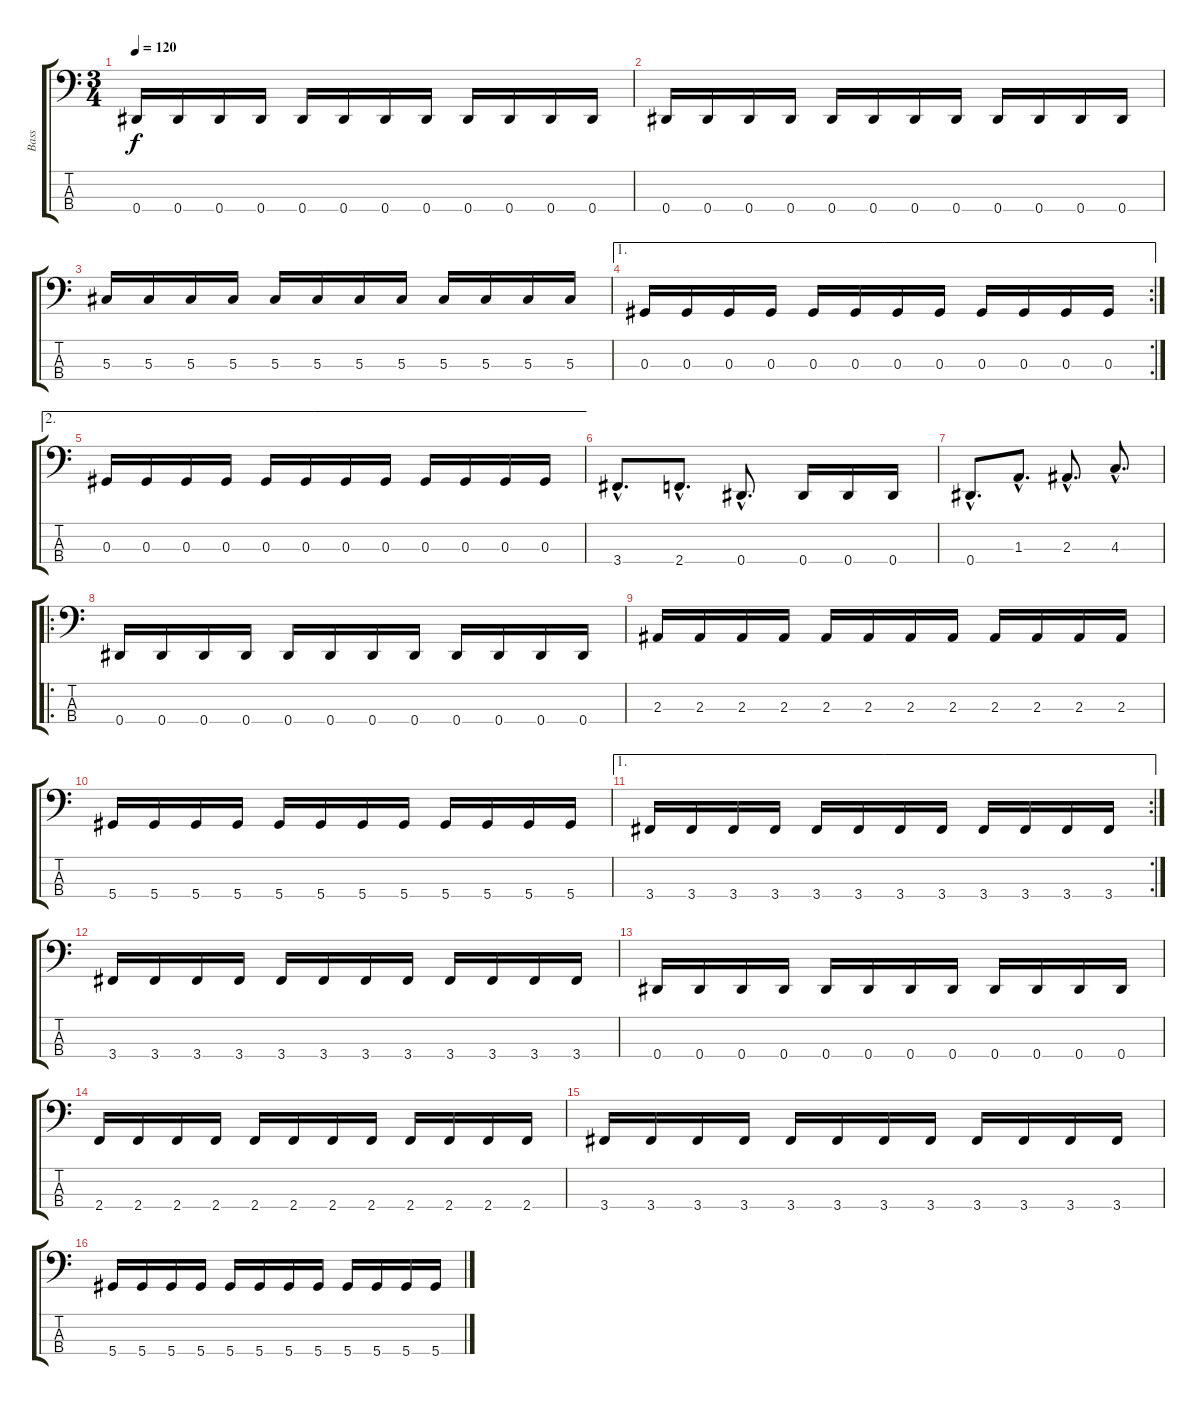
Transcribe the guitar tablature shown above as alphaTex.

\track ("Bass" "Bass") {instrument electricbassfinger}
\staff {score tabs}
\tuning (Gb2 Db2 Ab1 Eb1) {hide}
\ts (3 4)
\tempo 120
\clef f4
\ks c
0.4.16{dy f} 0.4.16 0.4.16 0.4.16 0.4.16 0.4.16 0.4.16 0.4.16 0.4.16 0.4.16 0.4.16 0.4.16 |
0.4.16 0.4.16 0.4.16 0.4.16 0.4.16 0.4.16 0.4.16 0.4.16 0.4.16 0.4.16 0.4.16 0.4.16 |
5.3.16 5.3.16 5.3.16 5.3.16 5.3.16 5.3.16 5.3.16 5.3.16 5.3.16 5.3.16 5.3.16 5.3.16 |
\ae 1
\rc 2
0.3.16 0.3.16 0.3.16 0.3.16 0.3.16 0.3.16 0.3.16 0.3.16 0.3.16 0.3.16 0.3.16 0.3.16 |
\ae 2
0.3.16 0.3.16 0.3.16 0.3.16 0.3.16 0.3.16 0.3.16 0.3.16 0.3.16 0.3.16 0.3.16 0.3.16 |
3.4{hac}.8{d} 2.4{hac}.8{d} 0.4{hac}.8{d} 0.4.16 0.4.16 0.4.16 |
0.4{hac}.8{d} 1.3{hac}.8{d} 2.3{hac}.8{d} 4.3{hac}.8{d} |
\ro
0.4.16 0.4.16 0.4.16 0.4.16 0.4.16 0.4.16 0.4.16 0.4.16 0.4.16 0.4.16 0.4.16 0.4.16 |
2.3.16 2.3.16 2.3.16 2.3.16 2.3.16 2.3.16 2.3.16 2.3.16 2.3.16 2.3.16 2.3.16 2.3.16 |
5.4.16 5.4.16 5.4.16 5.4.16 5.4.16 5.4.16 5.4.16 5.4.16 5.4.16 5.4.16 5.4.16 5.4.16 |
\ae 1
\rc 2
3.4.16 3.4.16 3.4.16 3.4.16 3.4.16 3.4.16 3.4.16 3.4.16 3.4.16 3.4.16 3.4.16 3.4.16 |
3.4.16 3.4.16 3.4.16 3.4.16 3.4.16 3.4.16 3.4.16 3.4.16 3.4.16 3.4.16 3.4.16 3.4.16 |
0.4.16 0.4.16 0.4.16 0.4.16 0.4.16 0.4.16 0.4.16 0.4.16 0.4.16 0.4.16 0.4.16 0.4.16 |
2.4.16 2.4.16 2.4.16 2.4.16 2.4.16 2.4.16 2.4.16 2.4.16 2.4.16 2.4.16 2.4.16 2.4.16 |
3.4.16 3.4.16 3.4.16 3.4.16 3.4.16 3.4.16 3.4.16 3.4.16 3.4.16 3.4.16 3.4.16 3.4.16 |
5.4.16 5.4.16 5.4.16 5.4.16 5.4.16 5.4.16 5.4.16 5.4.16 5.4.16 5.4.16 5.4.16 5.4.16
